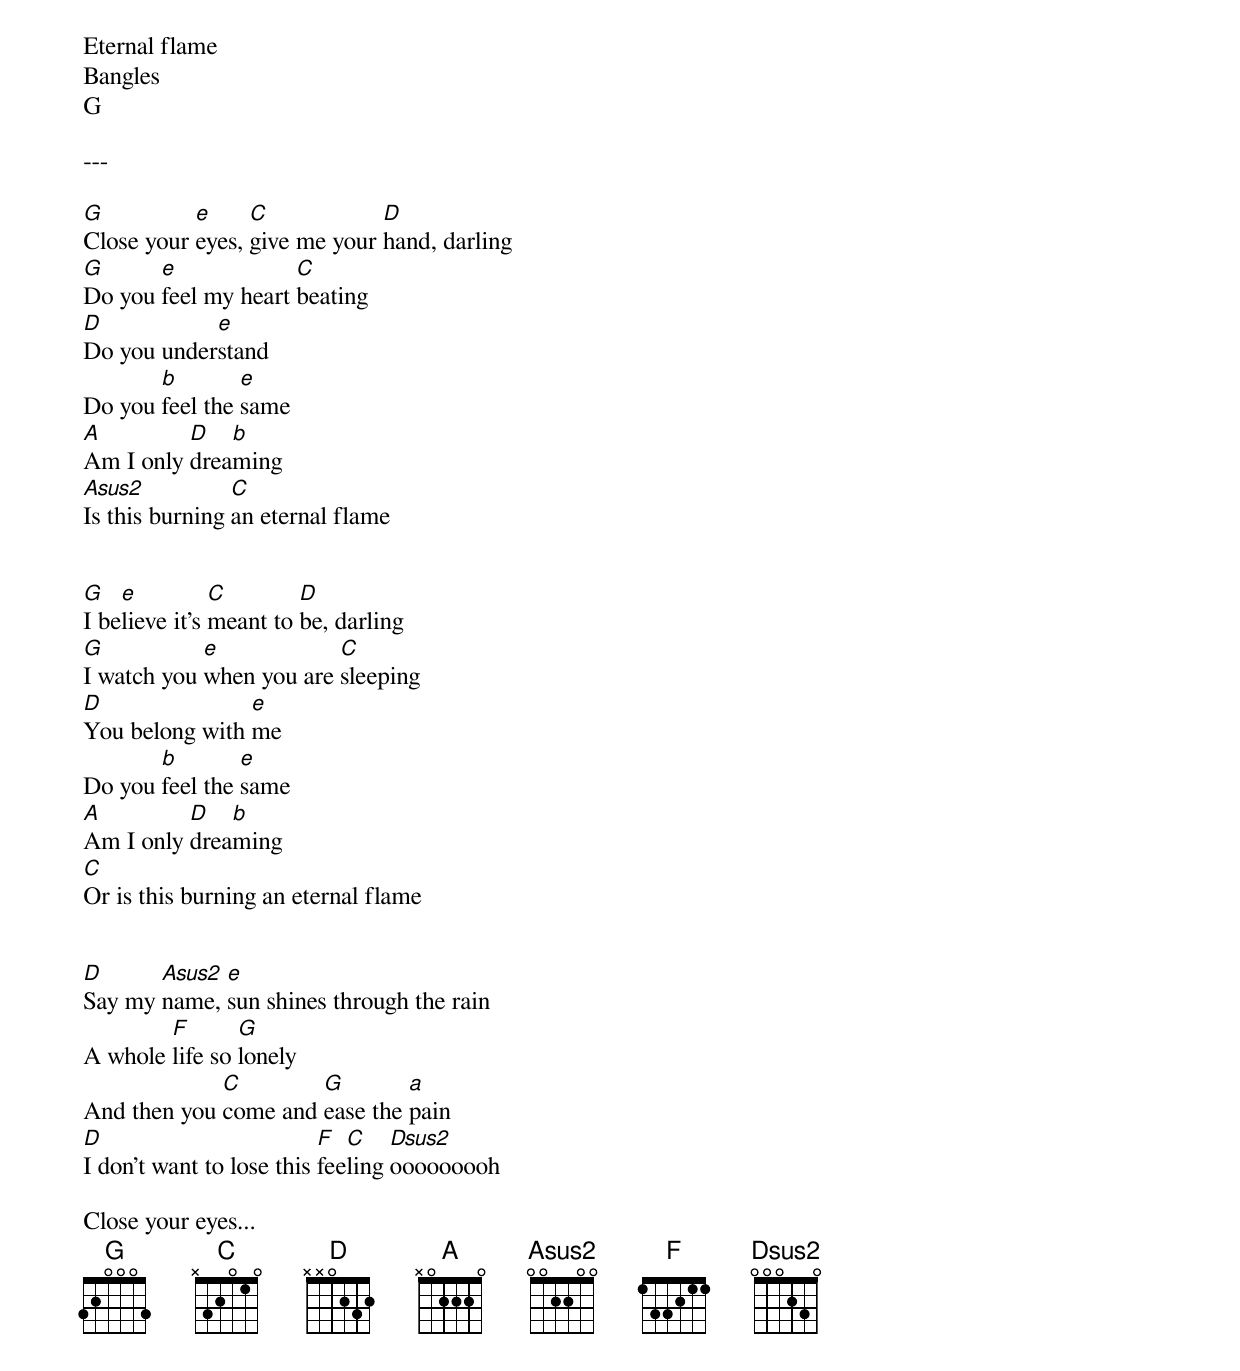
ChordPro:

Eternal flame
Bangles
G

---

[G]Close your [e]eyes, [C]give me your [D]hand, darling
[G]Do you [e]feel my heart [C]beating
[D]Do you under[e]stand
Do you [b]feel the [e]same
[A]Am I only [D]drea[b]ming
[Asus2]Is this burning [C]an eternal flame


[G]I be[e]lieve it's [C]meant to [D]be, darling
[G]I watch you [e]when you are [C]sleeping
[D]You belong with [e]me
Do you [b]feel the [e]same
[A]Am I only [D]drea[b]ming
[C]Or is this burning an eternal flame


[D]Say my [Asus2]name, [e]sun shines through the rain
A whole [F]life so [G]lonely
And then you [C]come and [G]ease the [a]pain
[D]I don't want to lose this [F]fee[C]ling [Dsus2]ooooooooh

Close your eyes...
